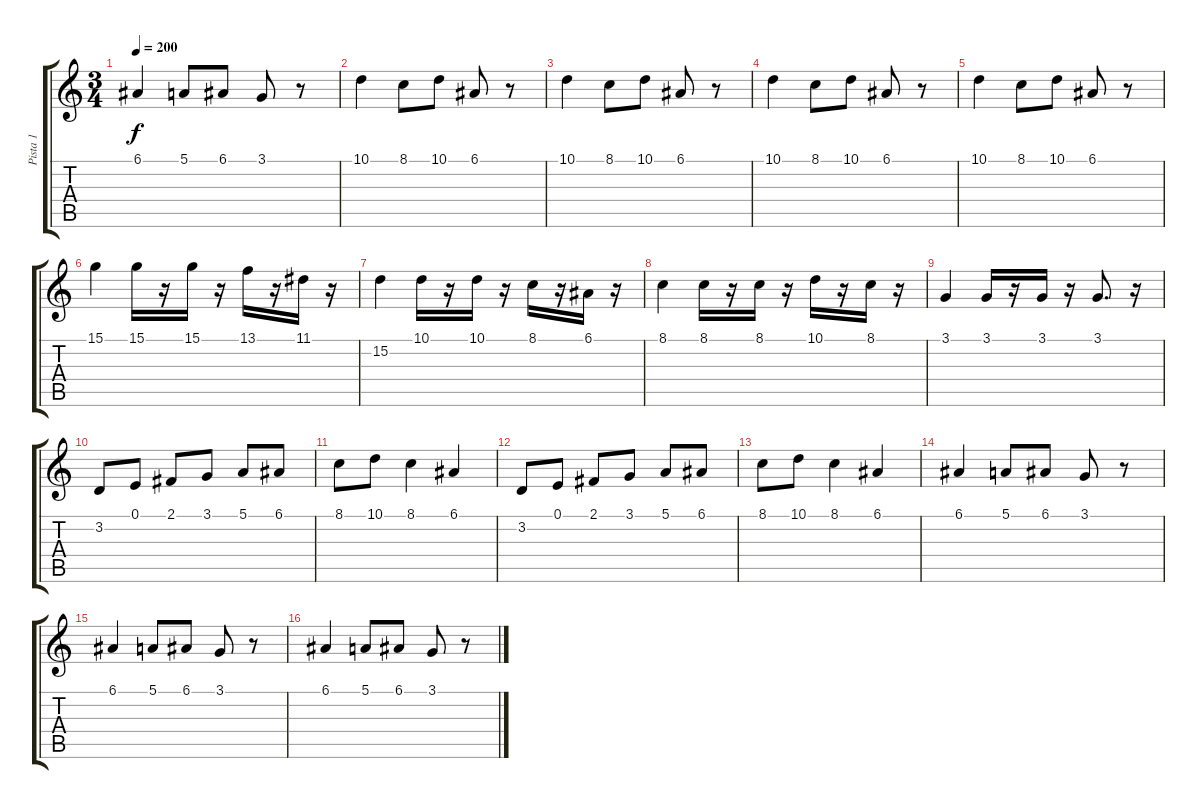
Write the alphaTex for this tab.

\track ("Pista 1" "Pista 1") {instrument flute}
\staff {score tabs}
\tuning (E4 B3 G3 D3 A2 E2) {hide}
\ts (3 4)
\tempo 200
\clef g2
\ks aminor
6.1.4{dy f} 5.1.8 6.1.8 3.1.8 r.8 |
10.1.4 8.1.8 10.1.8 6.1.8 r.8 |
10.1.4 8.1.8 10.1.8 6.1.8 r.8 |
10.1.4 8.1.8 10.1.8 6.1.8 r.8 |
10.1.4 8.1.8 10.1.8 6.1.8 r.8 |
15.1.4 15.1.16 r.16 15.1.16 r.16 13.1.16 r.16 11.1.16 r.16 |
15.2.4 10.1.16 r.16 10.1.16 r.16 8.1.16 r.16 6.1.16 r.16 |
8.1.4 8.1.16 r.16 8.1.16 r.16 10.1.16 r.16 8.1.16 r.16 |
3.1.4 3.1.16 r.16 3.1.16 r.16 3.1.8{d} r.16 |
3.2.8 0.1.8 2.1.8 3.1.8 5.1.8 6.1.8 |
8.1.8 10.1.8 8.1.4 6.1.4 |
3.2.8 0.1.8 2.1.8 3.1.8 5.1.8 6.1.8 |
8.1.8 10.1.8 8.1.4 6.1.4 |
6.1.4 5.1.8 6.1.8 3.1.8 r.8 |
6.1.4 5.1.8 6.1.8 3.1.8 r.8 |
6.1.4 5.1.8 6.1.8 3.1.8 r.8
